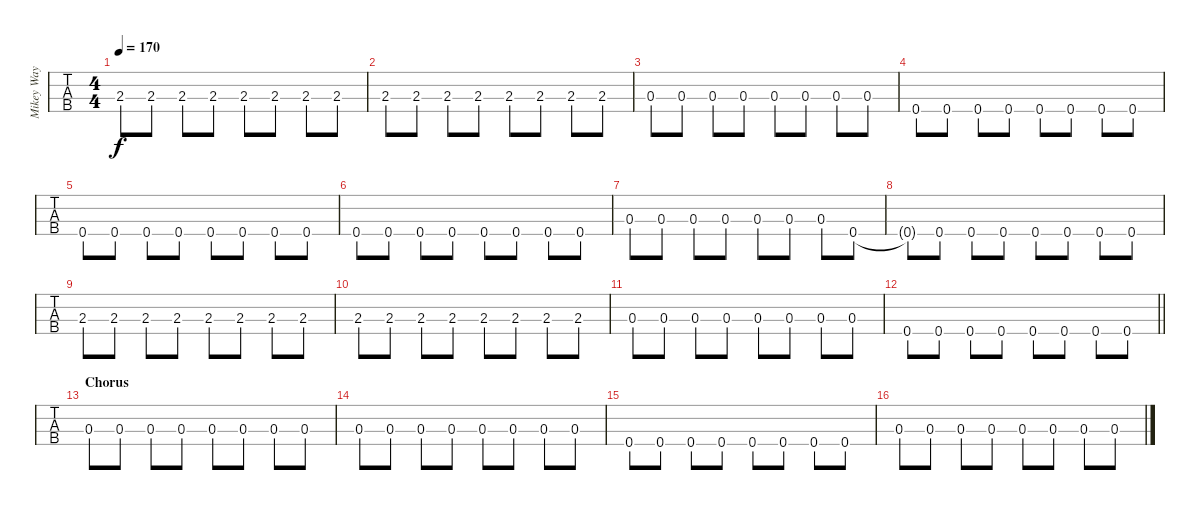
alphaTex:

\track ("Mikey Way - Bass" "Mikey Way ") {instrument electricbassfinger}
\staff {tabs}
\tuning (G2 D2 A1 E1) {hide}
\ts (4 4)
\tempo 170
\clef f4
\ks c
2.3.8{dy f} 2.3.8 2.3.8 2.3.8 2.3.8 2.3.8 2.3.8 2.3.8 |
2.3.8 2.3.8 2.3.8 2.3.8 2.3.8 2.3.8 2.3.8 2.3.8 |
0.3.8 0.3.8 0.3.8 0.3.8 0.3.8 0.3.8 0.3.8 0.3.8 |
0.4.8 0.4.8 0.4.8 0.4.8 0.4.8 0.4.8 0.4.8 0.4.8 |
0.4.8 0.4.8 0.4.8 0.4.8 0.4.8 0.4.8 0.4.8 0.4.8 |
0.4.8 0.4.8 0.4.8 0.4.8 0.4.8 0.4.8 0.4.8 0.4.8 |
0.3.8 0.3.8 0.3.8 0.3.8 0.3.8 0.3.8 0.3.8 0.4.8 |
0.4{t}.8 0.4.8 0.4.8 0.4.8 0.4.8 0.4.8 0.4.8 0.4.8 |
2.3.8 2.3.8 2.3.8 2.3.8 2.3.8 2.3.8 2.3.8 2.3.8 |
2.3.8 2.3.8 2.3.8 2.3.8 2.3.8 2.3.8 2.3.8 2.3.8 |
0.3.8 0.3.8 0.3.8 0.3.8 0.3.8 0.3.8 0.3.8 0.3.8 |
\barLineRight lightlight
0.4.8 0.4.8 0.4.8 0.4.8 0.4.8 0.4.8 0.4.8 0.4.8 |
\section ("" "Chorus")
0.3.8 0.3.8 0.3.8 0.3.8 0.3.8 0.3.8 0.3.8 0.3.8 |
0.3.8 0.3.8 0.3.8 0.3.8 0.3.8 0.3.8 0.3.8 0.3.8 |
0.4.8 0.4.8 0.4.8 0.4.8 0.4.8 0.4.8 0.4.8 0.4.8 |
0.3.8 0.3.8 0.3.8 0.3.8 0.3.8 0.3.8 0.3.8 0.3.8
